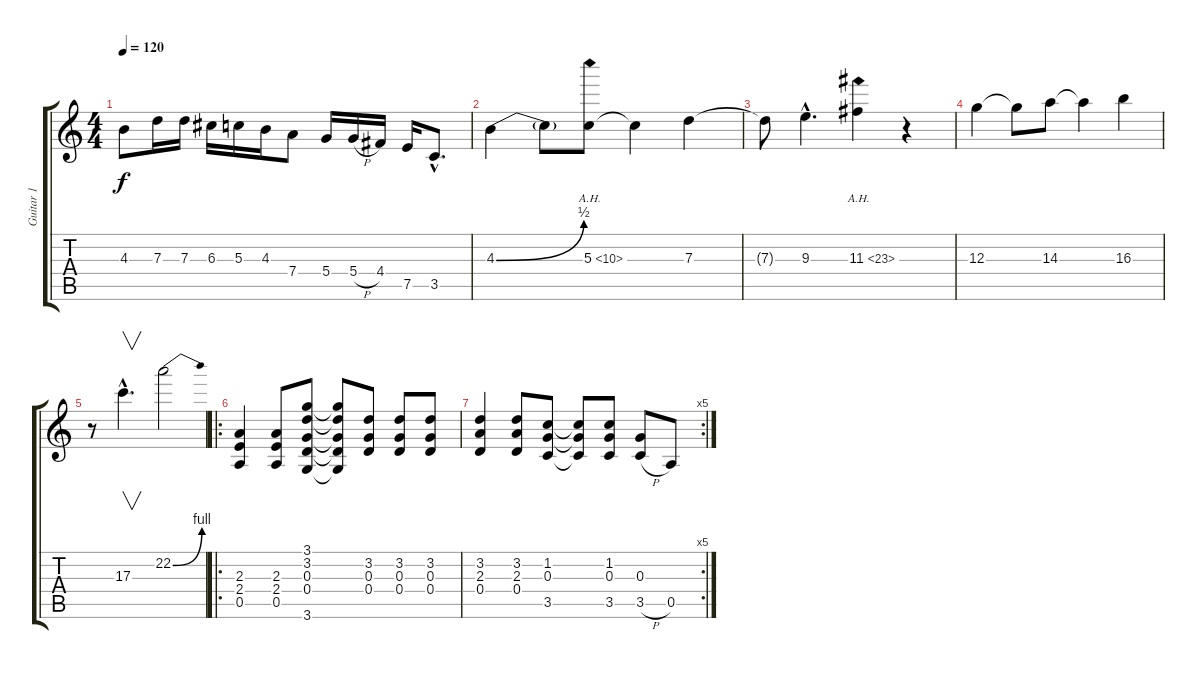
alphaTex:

\track ("Guitar 1" "Guitar 1") {instrument overdrivenguitar}
\staff {score tabs}
\tuning (E4 B3 G3 D3 A2 E2) {hide}
\ts (4 4)
\tempo 120
\clef g2
\ks c
4.3.8{dy f} 7.3.16 7.3.16 6.3.16 5.3.16 4.3.16 7.4.8 5.4.16 5.4{h}.16 4.4.16 7.5.16 3.5{hac}.8{d} |
4.3{be (bend 0 0 60 2)}.4 4.3{t}.8 5.3{ah 5}.8 5.3{t}.4 7.3.4 |
7.3{t}.8 9.3{hac}.4{d} 11.3{ah 12}.4 r.4 |
12.3.4 12.3{t}.8 14.3.8 14.3{t}.4 16.3.4 |
r.8 17.3{hac}.4{v d} 22.2{be (bend 0 0 60 4)}.2 |
\ro
(2.3 2.4 0.5).4 (2.3 2.4 0.5).8 (3.1 3.2 0.3 0.4 3.6).8 (3.1{t} 3.2{t} 0.3{t} 0.4{t} 3.6{t}).8 (3.2 0.3 0.4).8 (3.2 0.3 0.4).8 (3.2 0.3 0.4).8 |
\rc 5
(3.2 2.3 0.4).4 (3.2 2.3 0.4).8 (1.2 0.3 3.5).8 (1.2{t} 0.3{t} 3.5{t}).8 (1.2 0.3 3.5).8 (0.3 3.5{h}).8 0.5.8
